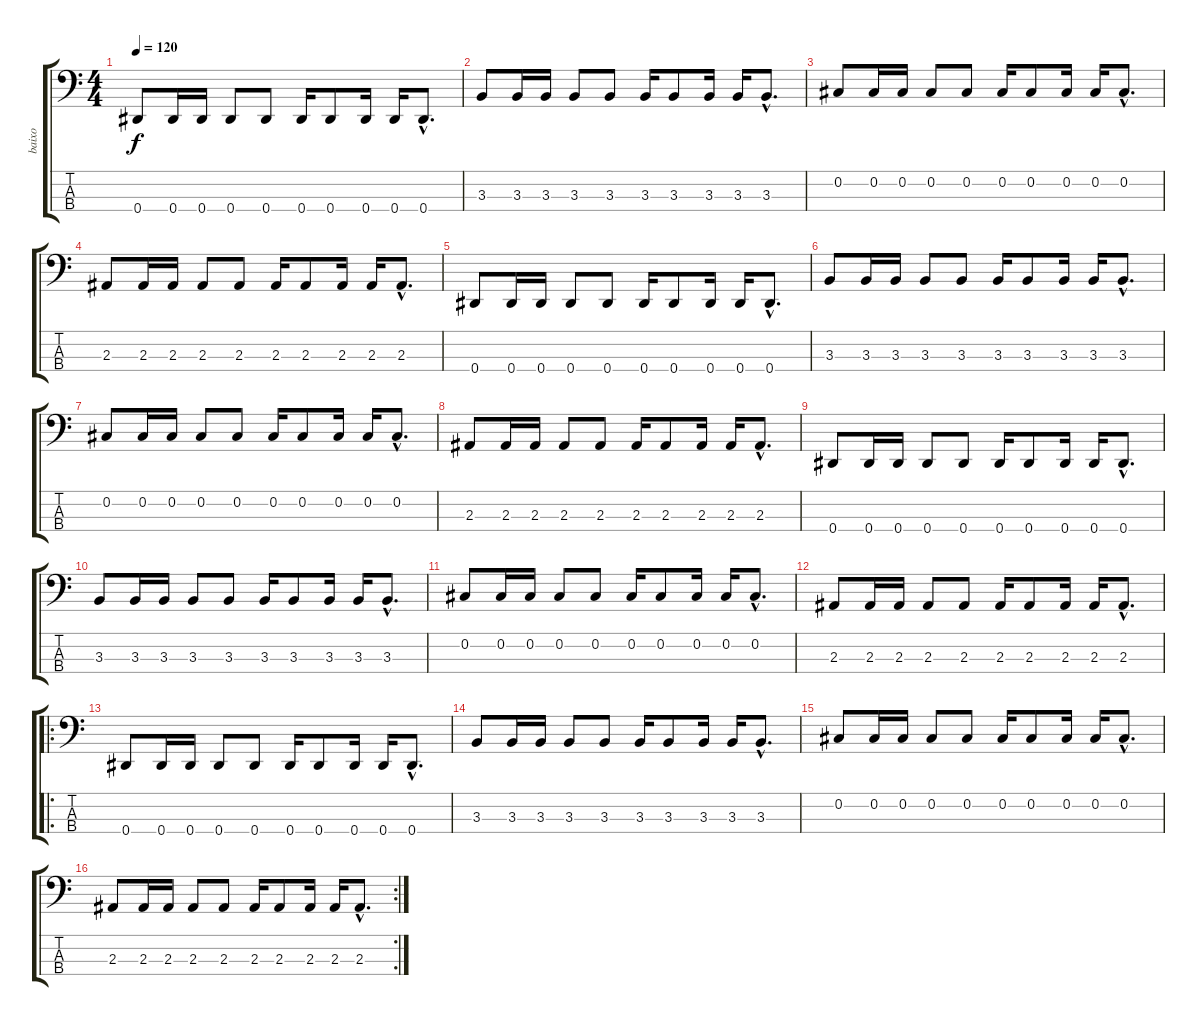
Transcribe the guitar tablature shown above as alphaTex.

\track ("baixo" "baixo") {instrument electricbasspick}
\staff {score tabs}
\tuning (Gb2 Db2 Ab1 Eb1) {hide}
\ts (4 4)
\tempo 120
\clef f4
\ks c
0.4.8{dy f} 0.4.16 0.4.16 0.4.8 0.4.8 0.4.16 0.4.8 0.4.16 0.4.16 0.4{hac}.8{d} |
3.3.8 3.3.16 3.3.16 3.3.8 3.3.8 3.3.16 3.3.8 3.3.16 3.3.16 3.3{hac}.8{d} |
0.2.8 0.2.16 0.2.16 0.2.8 0.2.8 0.2.16 0.2.8 0.2.16 0.2.16 0.2{hac}.8{d} |
2.3.8 2.3.16 2.3.16 2.3.8 2.3.8 2.3.16 2.3.8 2.3.16 2.3.16 2.3{hac}.8{d} |
0.4.8 0.4.16 0.4.16 0.4.8 0.4.8 0.4.16 0.4.8 0.4.16 0.4.16 0.4{hac}.8{d} |
3.3.8 3.3.16 3.3.16 3.3.8 3.3.8 3.3.16 3.3.8 3.3.16 3.3.16 3.3{hac}.8{d} |
0.2.8 0.2.16 0.2.16 0.2.8 0.2.8 0.2.16 0.2.8 0.2.16 0.2.16 0.2{hac}.8{d} |
2.3.8 2.3.16 2.3.16 2.3.8 2.3.8 2.3.16 2.3.8 2.3.16 2.3.16 2.3{hac}.8{d} |
0.4.8 0.4.16 0.4.16 0.4.8 0.4.8 0.4.16 0.4.8 0.4.16 0.4.16 0.4{hac}.8{d} |
3.3.8 3.3.16 3.3.16 3.3.8 3.3.8 3.3.16 3.3.8 3.3.16 3.3.16 3.3{hac}.8{d} |
0.2.8 0.2.16 0.2.16 0.2.8 0.2.8 0.2.16 0.2.8 0.2.16 0.2.16 0.2{hac}.8{d} |
2.3.8 2.3.16 2.3.16 2.3.8 2.3.8 2.3.16 2.3.8 2.3.16 2.3.16 2.3{hac}.8{d} |
\ro
0.4.8 0.4.16 0.4.16 0.4.8 0.4.8 0.4.16 0.4.8 0.4.16 0.4.16 0.4{hac}.8{d} |
3.3.8 3.3.16 3.3.16 3.3.8 3.3.8 3.3.16 3.3.8 3.3.16 3.3.16 3.3{hac}.8{d} |
0.2.8 0.2.16 0.2.16 0.2.8 0.2.8 0.2.16 0.2.8 0.2.16 0.2.16 0.2{hac}.8{d} |
\rc 2
2.3.8 2.3.16 2.3.16 2.3.8 2.3.8 2.3.16 2.3.8 2.3.16 2.3.16 2.3{hac}.8{d}
